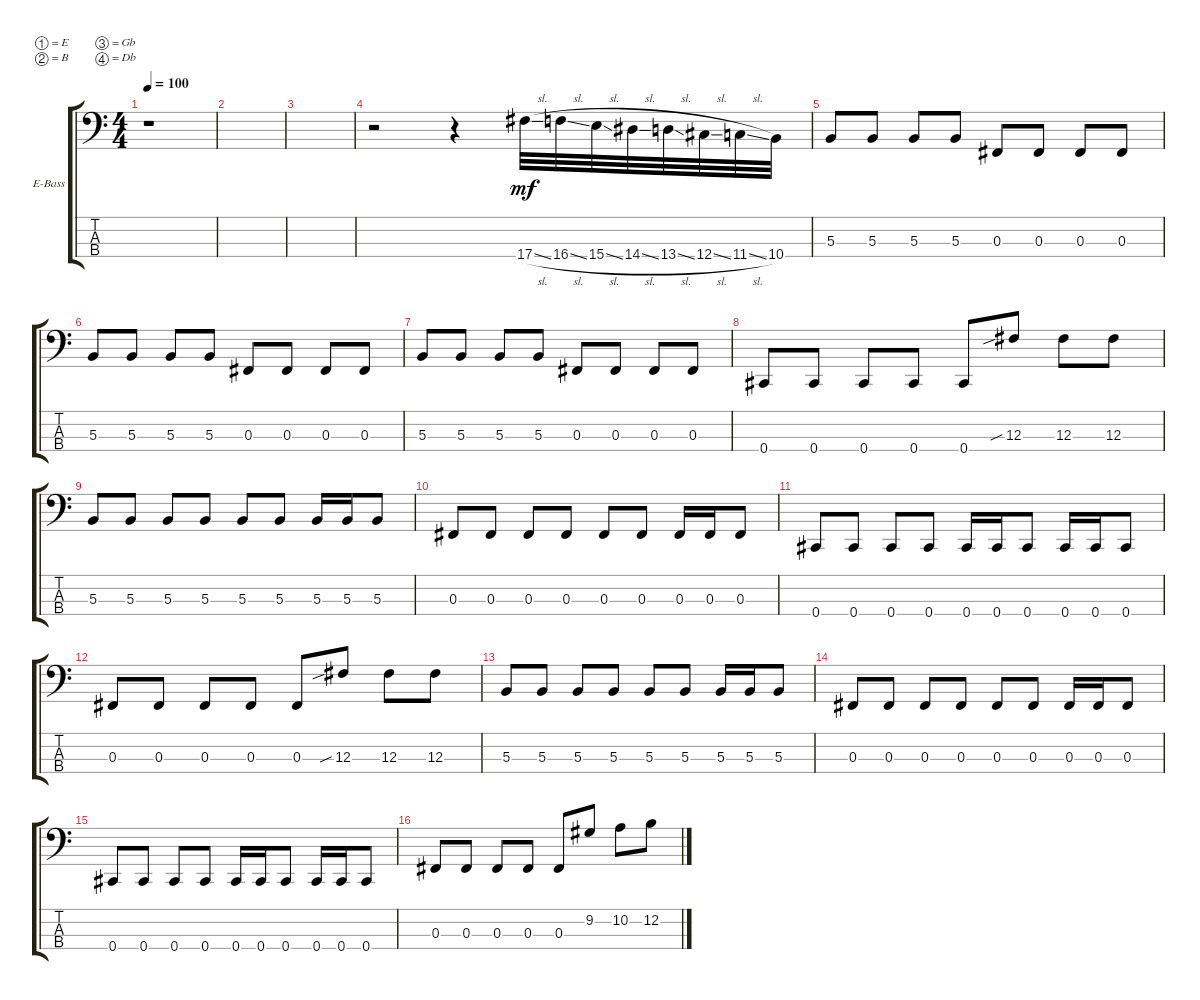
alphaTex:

\bracketExtendMode groupsimilarinstruments
\firstSystemTrackNameOrientation horizontal
\otherSystemsTrackNameOrientation horizontal
\track ("Bass" "E-Bass") {instrument electricbassfinger}
\staff {score tabs}
\tuning (E2 B1 Gb1 Db1)
\ts (4 4)
\tempo 100
\clef f4
\ks c
r.1{dy mf instrument electricbassfinger} |
|
|
r.2 r.4 17.4{sl}.32 16.4{sl}.32 15.4{sl}.32 14.4{sl}.32 13.4{sl}.32 12.4{sl}.32 11.4{sl}.32 10.4.32 |
5.3.8 5.3.8 5.3.8 5.3.8 0.3.8 0.3.8 0.3.8 0.3.8 |
5.3.8 5.3.8 5.3.8 5.3.8 0.3.8 0.3.8 0.3.8 0.3.8 |
5.3.8 5.3.8 5.3.8 5.3.8 0.3.8 0.3.8 0.3.8 0.3.8 |
0.4.8 0.4.8 0.4.8 0.4.8 0.4.8 12.3{sib}.8 12.3.8 12.3.8 |
5.3.8 5.3.8 5.3.8 5.3.8 5.3.8 5.3.8 5.3.16 5.3.16 5.3.8 |
0.3.8 0.3.8 0.3.8 0.3.8 0.3.8 0.3.8 0.3.16 0.3.16 0.3.8 |
0.4.8 0.4.8 0.4.8 0.4.8 0.4.16 0.4.16 0.4.8 0.4.16 0.4.16 0.4.8 |
0.3.8 0.3.8 0.3.8 0.3.8 0.3.8 12.3{sib}.8 12.3.8 12.3.8 |
5.3.8 5.3.8 5.3.8 5.3.8 5.3.8 5.3.8 5.3.16 5.3.16 5.3.8 |
0.3.8 0.3.8 0.3.8 0.3.8 0.3.8 0.3.8 0.3.16 0.3.16 0.3.8 |
0.4.8 0.4.8 0.4.8 0.4.8 0.4.16 0.4.16 0.4.8 0.4.16 0.4.16 0.4.8 |
0.3.8 0.3.8 0.3.8 0.3.8 0.3.8 9.2.8 10.2.8 12.2.8
